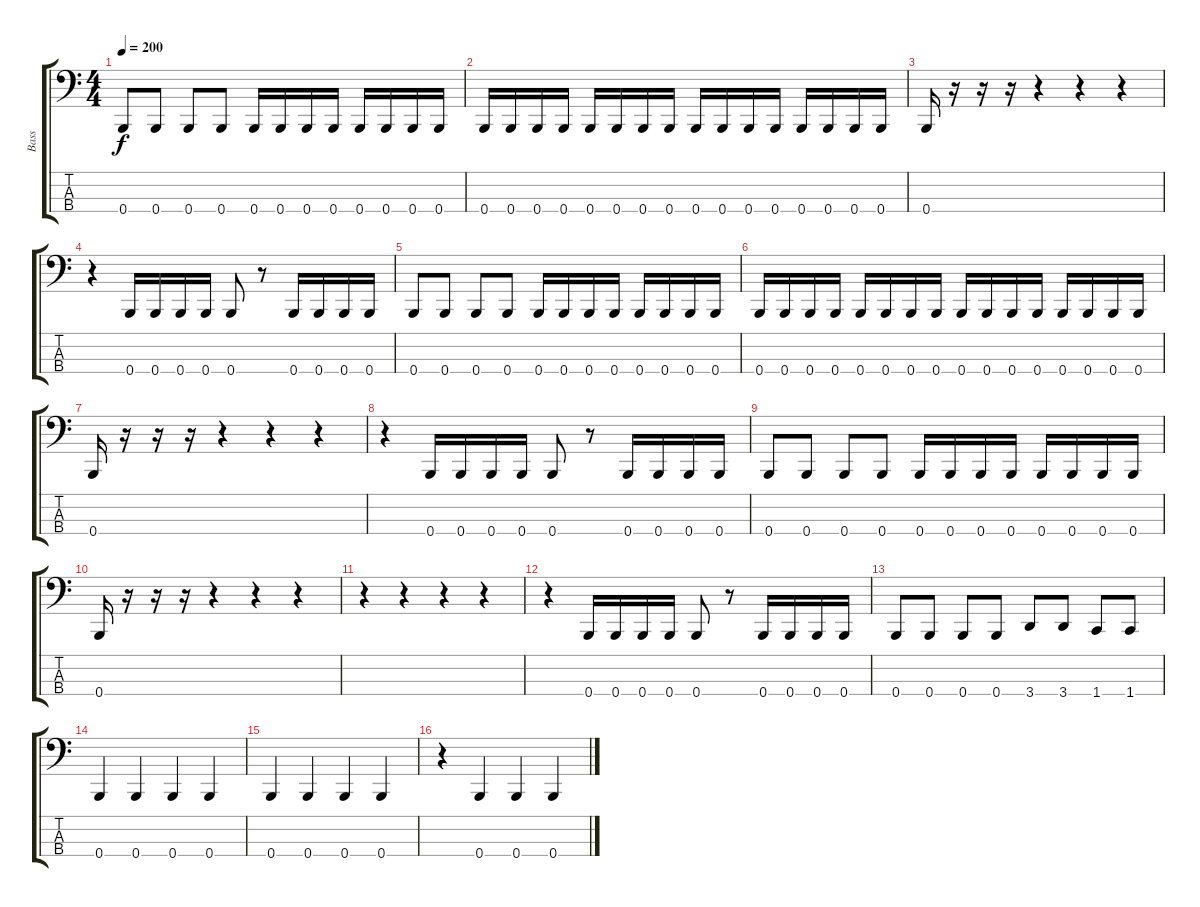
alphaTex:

\track ("Bass" "Bass") {instrument electricbasspick}
\staff {score tabs}
\tuning (E2 B1 Gb1 B0) {hide}
\ts (4 4)
\tempo 200
\clef f4
\ks c
0.4.8{dy f} 0.4.8 0.4.8 0.4.8 0.4.16 0.4.16 0.4.16 0.4.16 0.4.16 0.4.16 0.4.16 0.4.16 |
0.4.16 0.4.16 0.4.16 0.4.16 0.4.16 0.4.16 0.4.16 0.4.16 0.4.16 0.4.16 0.4.16 0.4.16 0.4.16 0.4.16 0.4.16 0.4.16 |
0.4.16 r.16 r.16 r.16 r.4 r.4 r.4 |
r.4 0.4.16 0.4.16 0.4.16 0.4.16 0.4.8 r.8 0.4.16 0.4.16 0.4.16 0.4.16 |
0.4.8 0.4.8 0.4.8 0.4.8 0.4.16 0.4.16 0.4.16 0.4.16 0.4.16 0.4.16 0.4.16 0.4.16 |
0.4.16 0.4.16 0.4.16 0.4.16 0.4.16 0.4.16 0.4.16 0.4.16 0.4.16 0.4.16 0.4.16 0.4.16 0.4.16 0.4.16 0.4.16 0.4.16 |
0.4.16 r.16 r.16 r.16 r.4 r.4 r.4 |
r.4 0.4.16 0.4.16 0.4.16 0.4.16 0.4.8 r.8 0.4.16 0.4.16 0.4.16 0.4.16 |
0.4.8 0.4.8 0.4.8 0.4.8 0.4.16 0.4.16 0.4.16 0.4.16 0.4.16 0.4.16 0.4.16 0.4.16 |
0.4.16 r.16 r.16 r.16 r.4 r.4 r.4 |
r.4 r.4 r.4 r.4 |
r.4 0.4.16 0.4.16 0.4.16 0.4.16 0.4.8 r.8 0.4.16 0.4.16 0.4.16 0.4.16 |
0.4.8 0.4.8 0.4.8 0.4.8 3.4.8 3.4.8 1.4.8 1.4.8 |
0.4.4 0.4.4 0.4.4 0.4.4 |
0.4.4 0.4.4 0.4.4 0.4.4 |
r.4 0.4.4 0.4.4 0.4.4
